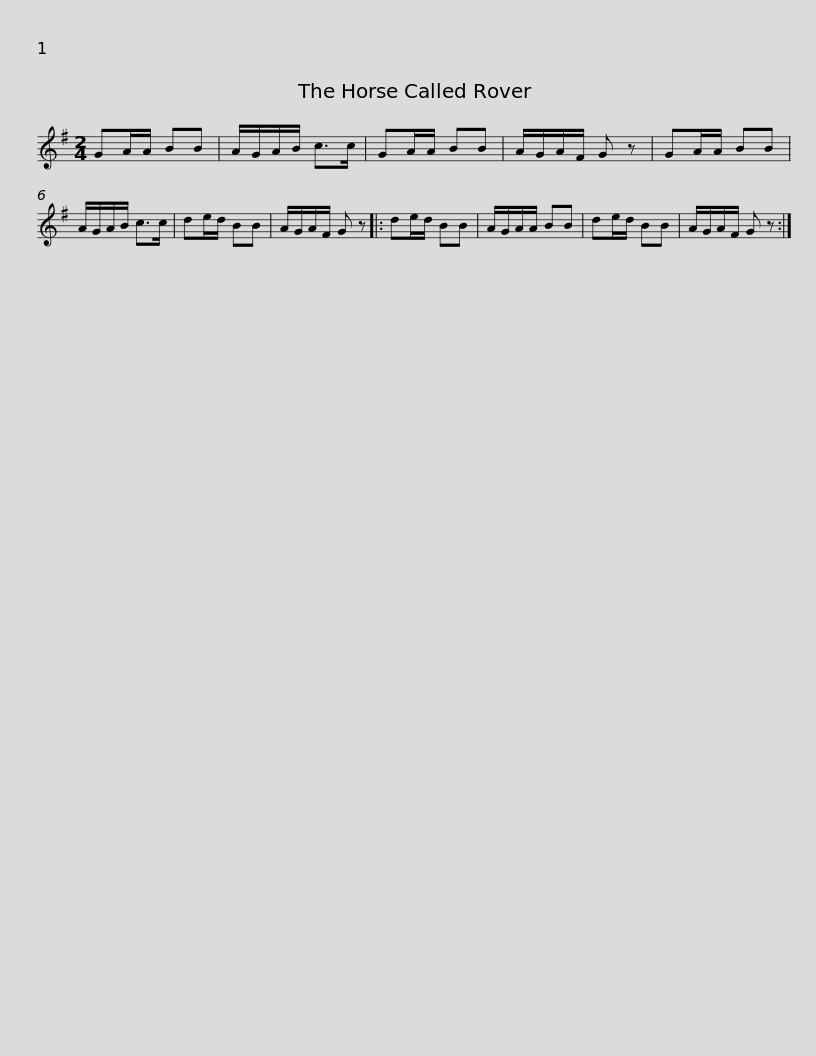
X:1
L:1/8
M:2/4
I:linebreak $
K:G
V:1 treble
V:1
 GA/A/ BB | A/G/A/B/ c>c | GA/A/ BB | A/G/A/F/ G z | GA/A/ BB | %5
 A/G/A/B/ c>c | de/d/ BB | A/G/A/F/ G z |:$ de/d/ BB | A/G/A/A/ BB | %10
 de/d/ BB | A/G/A/F/ G z :| %12
